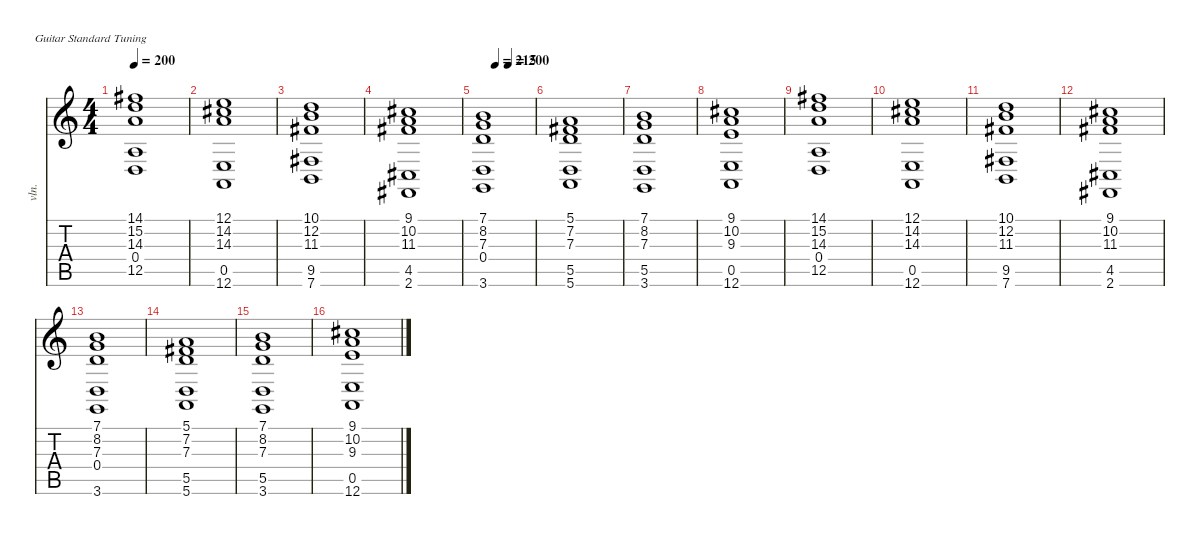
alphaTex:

\defaultSystemsLayout 4
\hideDynamics
\bracketExtendMode nobrackets
\track ("High Soundy Thing" "vln.") {instrument synthstrings2}
\staff {score tabs}
\tuning (E4 B3 G3 D3 A2 E2)
\ts (4 4)
\tempo 200
\clef g2
\ks c
(14.1{acc #} 15.2 14.3 0.4 12.5).1{dy f} |
(12.1 14.2{acc #} 14.3 0.5 12.6).1 |
(10.1 12.2 11.3{acc #} 9.5{acc #} 7.6).1 |
(9.1{acc #} 10.2 11.3{acc #} 4.5{acc #} 2.6{acc #}).1 |
\tempo (215 0.25)
\tempo (200 0.5)
(7.1 8.2 7.3 0.4 3.6).1 |
(5.1 7.2{acc #} 7.3 5.5 5.6).1 |
(7.1 8.2 7.3 5.5 3.6).1 |
(9.1{acc #} 10.2 9.3 0.5 12.6).1 |
(14.1{acc #} 15.2 14.3 0.4 12.5).1 |
(12.1 14.2{acc #} 14.3 0.5 12.6).1 |
(10.1 12.2 11.3{acc #} 9.5{acc #} 7.6).1 |
(9.1{acc #} 10.2 11.3{acc #} 4.5{acc #} 2.6{acc #}).1 |
(7.1 8.2 7.3 0.4 3.6).1 |
(5.1 7.2{acc #} 7.3 5.5 5.6).1 |
(7.1 8.2 7.3 5.5 3.6).1 |
(9.1{acc #} 10.2 9.3 0.5 12.6).1
